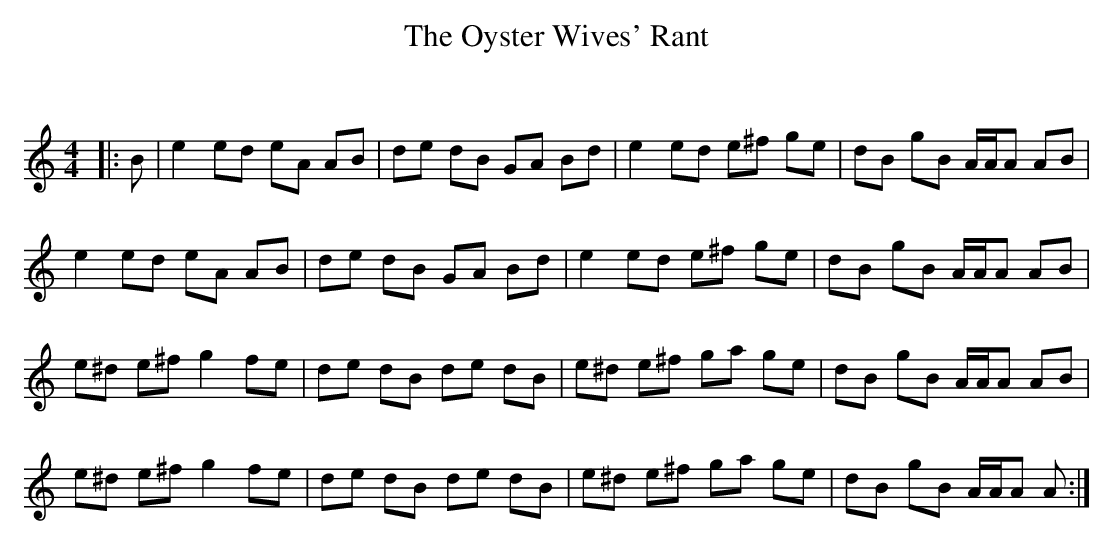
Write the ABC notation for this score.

X:1
T: The Oyster Wives' Rant
C:
Q: 232
K:Am
M:4/4
L:1/8
|:B|e2 ed eA AB|de dB GA Bd|e2 ed e^f ge|dB gB A1/2A1/2A AB|
e2 ed eA AB|de dB GA Bd|e2 ed e^f ge|dB gB A1/2A1/2A AB|
e^d e^f g2 fe|de dB de dB|e^d e^f ga ge|dB gB A1/2A1/2A AB|
e^d e^f g2 fe|de dB de dB|e^d e^f ga ge|dB gB A1/2A1/2A A:|
